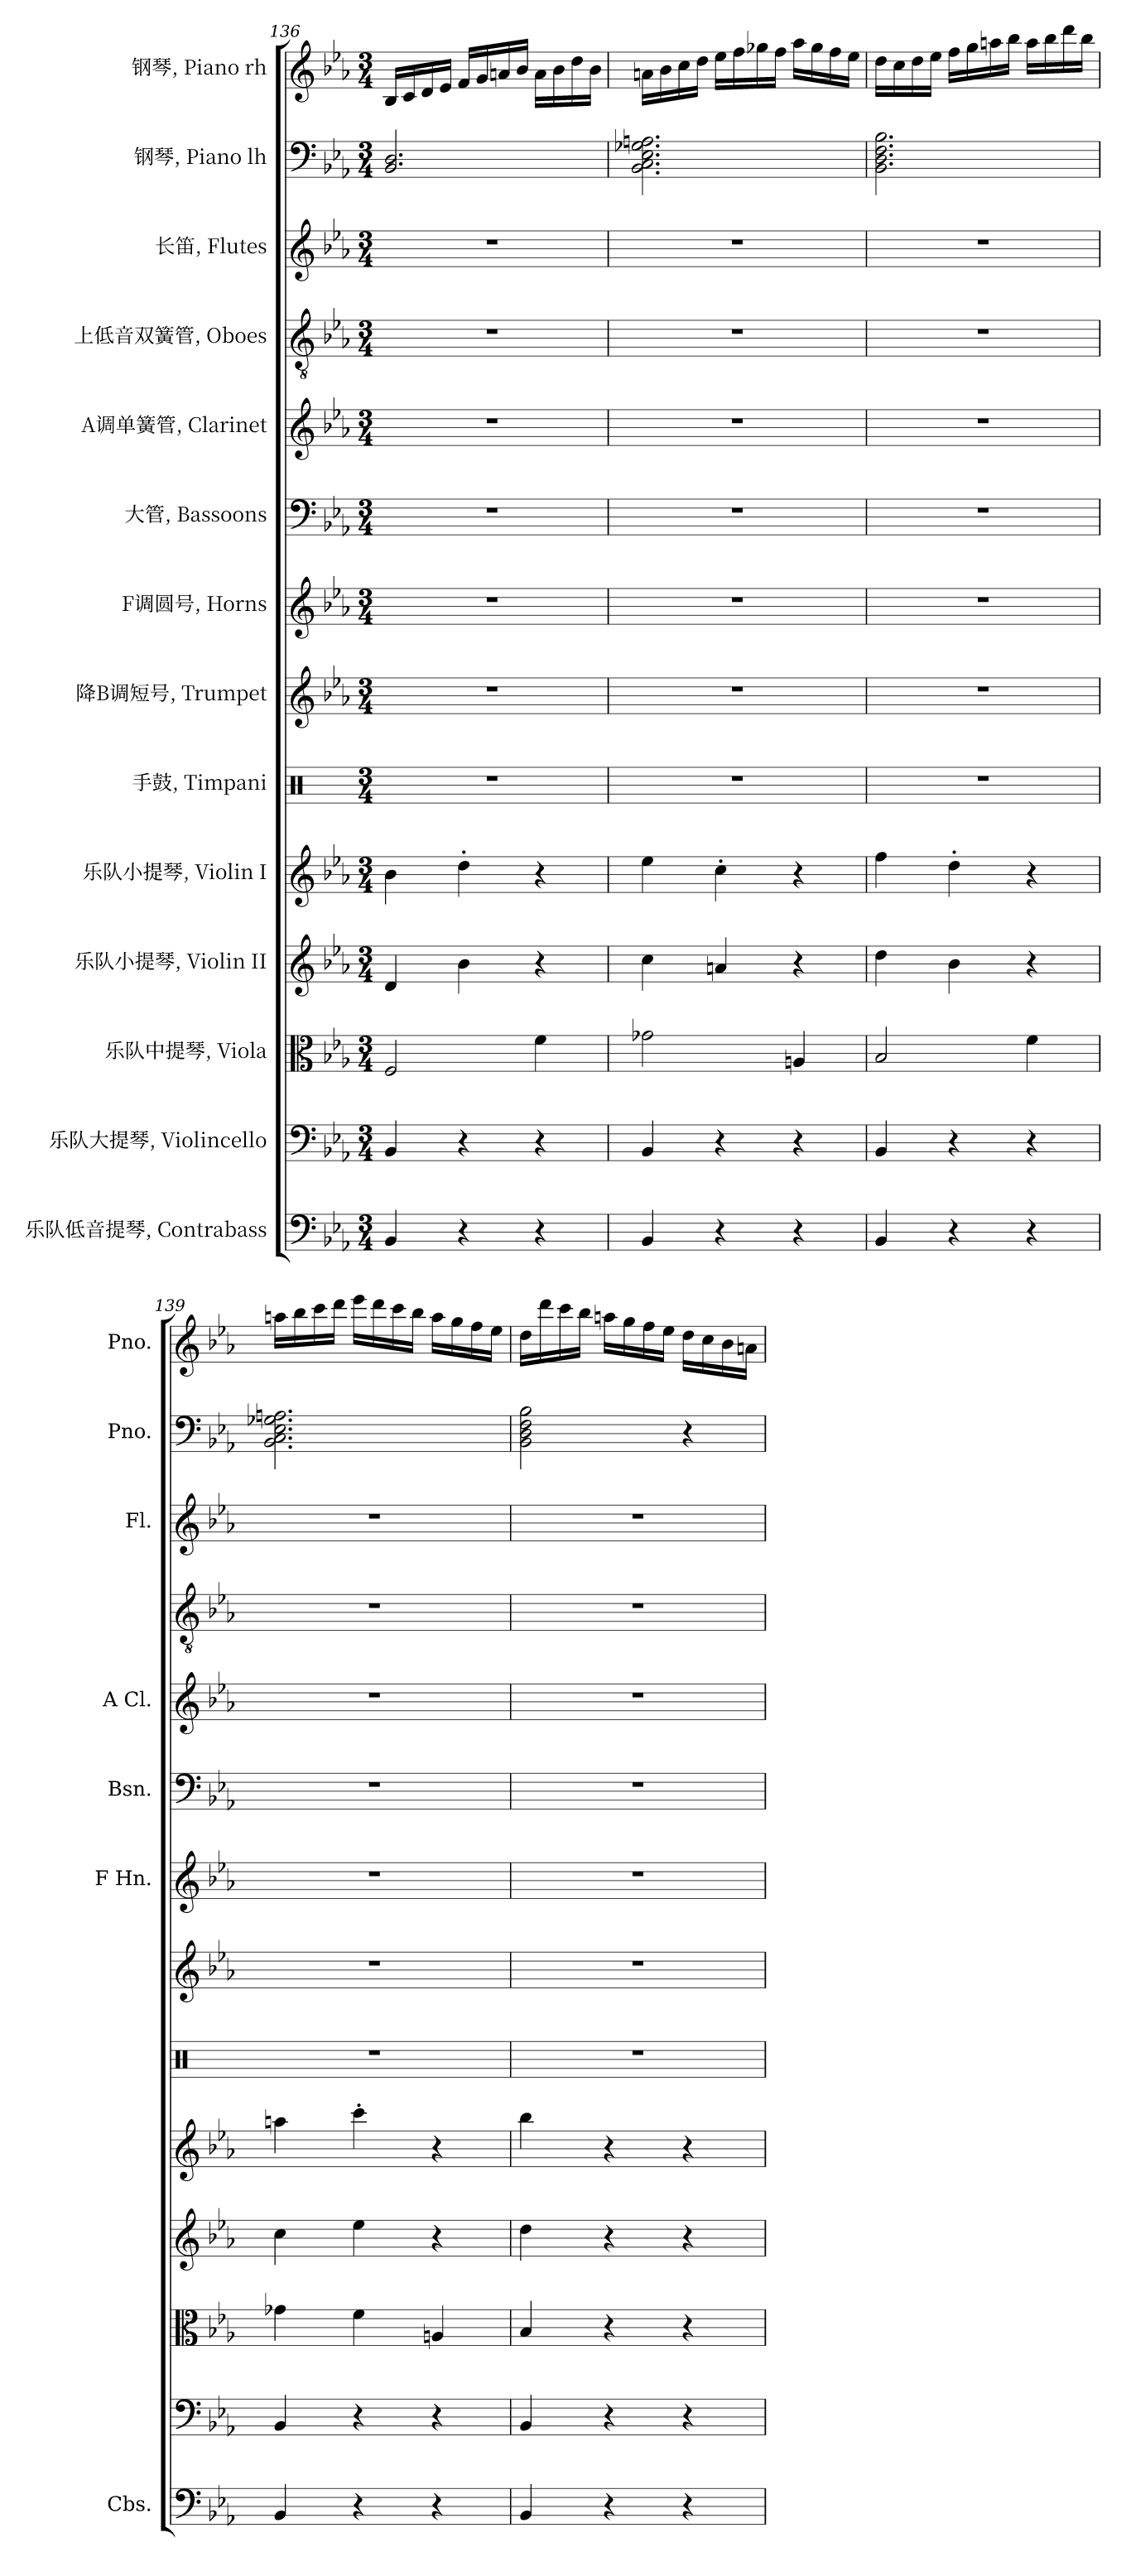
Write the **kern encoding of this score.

**kern	**kern	**kern	**kern	**kern	**kern	**kern	**kern	**kern	**kern	**kern	**kern	**kern	**kern
*part14	*part13	*part12	*part11	*part10	*part9	*part8	*part7	*part6	*part5	*part4	*part3	*part2	*part1
*staff14	*staff13	*staff12	*staff11	*staff10	*staff9	*staff8	*staff7	*staff6	*staff5	*staff4	*staff3	*staff2	*staff1
*I"乐队低音提琴, Contrabass	*I"乐队大提琴, Violincello	*I"乐队中提琴, Viola	*I"乐队小提琴, Violin II	*I"乐队小提琴, Violin I	*I"手鼓, Timpani	*I"降B调短号, Trumpet	*I"F调圆号, Horns	*I"大管, Bassoons	*I"A调单簧管, Clarinet	*I"上低音双簧管, Oboes	*I"长笛, Flutes	*I"钢琴, Piano lh	*I"钢琴, Piano rh
*I'Cbs.	*	*	*	*	*	*	*I'F Hn.	*I'Bsn.	*I'A Cl.	*	*I'Fl.	*I'Pno.	*I'Pno.
*clefF4	*clefF4	*clefC3	*clefG2	*clefG2	*clefX	*clefG2	*clefG2	*clefF4	*clefG2	*clefGv2	*clefG2	*clefF4	*clefG2
*ITrd7c12	*	*	*	*	*	*ITrd1c2	*ITrd4c7	*	*ITrd2c3	*	*	*	*
*k[b-e-a-]	*k[b-e-a-]	*k[b-e-a-]	*k[b-e-a-]	*k[b-e-a-]	*k[]	*k[b-e-a-d-g-]	*k[b-e-a-d-]	*k[b-e-a-]	*k[]	*k[b-e-a-]	*k[b-e-a-]	*k[b-e-a-]	*k[b-e-a-]
*M3/4	*M3/4	*M3/4	*M3/4	*M3/4	*M3/4	*M3/4	*M3/4	*M3/4	*M3/4	*M3/4	*M3/4	*M3/4	*M3/4
=136	=136	=136	=136	=136	=136	=136	=136	=136	=136	=136	=136	=136	=136
4BBB-/	4BB-/	2F/	4d/	4b-\	2.r	2.r	2.r	2.r	2.r	2.r	2.r	2.BB-/ 2.D/	16B-/LL
.	.	.	.	.	.	.	.	.	.	.	.	.	16c/
.	.	.	.	.	.	.	.	.	.	.	.	.	16d/
.	.	.	.	.	.	.	.	.	.	.	.	.	16e-/JJ
4r	4r	.	4b-\	4dd'\	.	.	.	.	.	.	.	.	16f/LL
.	.	.	.	.	.	.	.	.	.	.	.	.	16g/
.	.	.	.	.	.	.	.	.	.	.	.	.	16an/
.	.	.	.	.	.	.	.	.	.	.	.	.	16b-/JJ
4r	4r	4f\	4r	4r	.	.	.	.	.	.	.	.	16a\LL
.	.	.	.	.	.	.	.	.	.	.	.	.	16b-\
.	.	.	.	.	.	.	.	.	.	.	.	.	16dd\
.	.	.	.	.	.	.	.	.	.	.	.	.	16b-\JJ
!!LO:PB:g=z
=137	=137	=137	=137	=137	=137	=137	=137	=137	=137	=137	=137	=137	=137
4BBB-/	4BB-/	2g-X\	4cc\	4ee-\	2.r	2.r	2.r	2.r	2.r	2.r	2.r	2.BB-\ 2.C\ 2.E-\ 2.G-X\ 2.An\	16an\LL
.	.	.	.	.	.	.	.	.	.	.	.	.	16b-\
.	.	.	.	.	.	.	.	.	.	.	.	.	16cc\
.	.	.	.	.	.	.	.	.	.	.	.	.	16dd\JJ
4r	4r	.	4an/	4cc'\	.	.	.	.	.	.	.	.	16ee-\LL
.	.	.	.	.	.	.	.	.	.	.	.	.	16ff\
.	.	.	.	.	.	.	.	.	.	.	.	.	16gg-X\
.	.	.	.	.	.	.	.	.	.	.	.	.	16ff\JJ
4r	4r	4An/	4r	4r	.	.	.	.	.	.	.	.	16aa-\LL
.	.	.	.	.	.	.	.	.	.	.	.	.	16gg-\
.	.	.	.	.	.	.	.	.	.	.	.	.	16ff\
.	.	.	.	.	.	.	.	.	.	.	.	.	16ee-\JJ
=138	=138	=138	=138	=138	=138	=138	=138	=138	=138	=138	=138	=138	=138
4BBB-/	4BB-/	2B-/	4dd\	4ff\	2.r	2.r	2.r	2.r	2.r	2.r	2.r	2.BB-\ 2.D\ 2.F\ 2.B-\	16dd\LL
.	.	.	.	.	.	.	.	.	.	.	.	.	16cc\
.	.	.	.	.	.	.	.	.	.	.	.	.	16dd\
.	.	.	.	.	.	.	.	.	.	.	.	.	16ee-\JJ
4r	4r	.	4b-\	4dd'\	.	.	.	.	.	.	.	.	16ff\LL
.	.	.	.	.	.	.	.	.	.	.	.	.	16gg\
.	.	.	.	.	.	.	.	.	.	.	.	.	16aan\
.	.	.	.	.	.	.	.	.	.	.	.	.	16bb-\JJ
4r	4r	4f\	4r	4r	.	.	.	.	.	.	.	.	16aa\LL
.	.	.	.	.	.	.	.	.	.	.	.	.	16bb-\
.	.	.	.	.	.	.	.	.	.	.	.	.	16ddd\
.	.	.	.	.	.	.	.	.	.	.	.	.	16bb-\JJ
!!LO:PB:g=z
=139	=139	=139	=139	=139	=139	=139	=139	=139	=139	=139	=139	=139	=139
4BBB-/	4BB-/	4g-X\	4cc\	4aan\	2.r	2.r	2.r	2.r	2.r	2.r	2.r	2.BB-\ 2.C\ 2.E-\ 2.G-X\ 2.An\	16aan\LL
.	.	.	.	.	.	.	.	.	.	.	.	.	16bb-\
.	.	.	.	.	.	.	.	.	.	.	.	.	16ccc\
.	.	.	.	.	.	.	.	.	.	.	.	.	16ddd\JJ
4r	4r	4f\	4ee-\	4ccc'\	.	.	.	.	.	.	.	.	16eee-\LL
.	.	.	.	.	.	.	.	.	.	.	.	.	16ddd\
.	.	.	.	.	.	.	.	.	.	.	.	.	16ccc\
.	.	.	.	.	.	.	.	.	.	.	.	.	16bb-\JJ
4r	4r	4An/	4r	4r	.	.	.	.	.	.	.	.	16aa\LL
.	.	.	.	.	.	.	.	.	.	.	.	.	16gg\
.	.	.	.	.	.	.	.	.	.	.	.	.	16ff\
.	.	.	.	.	.	.	.	.	.	.	.	.	16ee-\JJ
=140	=140	=140	=140	=140	=140	=140	=140	=140	=140	=140	=140	=140	=140
4BBB-/	4BB-/	4B-/	4dd\	4bb-\	2.r	2.r	2.r	2.r	2.r	2.r	2.r	2BB-\ 2D\ 2F\ 2B-\	16dd\LL
.	.	.	.	.	.	.	.	.	.	.	.	.	16ddd\
.	.	.	.	.	.	.	.	.	.	.	.	.	16ccc\
.	.	.	.	.	.	.	.	.	.	.	.	.	16bb-\JJ
4r	4r	4r	4r	4r	.	.	.	.	.	.	.	.	16aan\LL
.	.	.	.	.	.	.	.	.	.	.	.	.	16gg\
.	.	.	.	.	.	.	.	.	.	.	.	.	16ff\
.	.	.	.	.	.	.	.	.	.	.	.	.	16ee-\JJ
4r	4r	4r	4r	4r	.	.	.	.	.	.	.	4r	16dd\LL
.	.	.	.	.	.	.	.	.	.	.	.	.	16cc\
.	.	.	.	.	.	.	.	.	.	.	.	.	16b-\
.	.	.	.	.	.	.	.	.	.	.	.	.	16an\JJ
=	=	=	=	=	=	=	=	=	=	=	=	=	=
*-	*-	*-	*-	*-	*-	*-	*-	*-	*-	*-	*-	*-	*-
